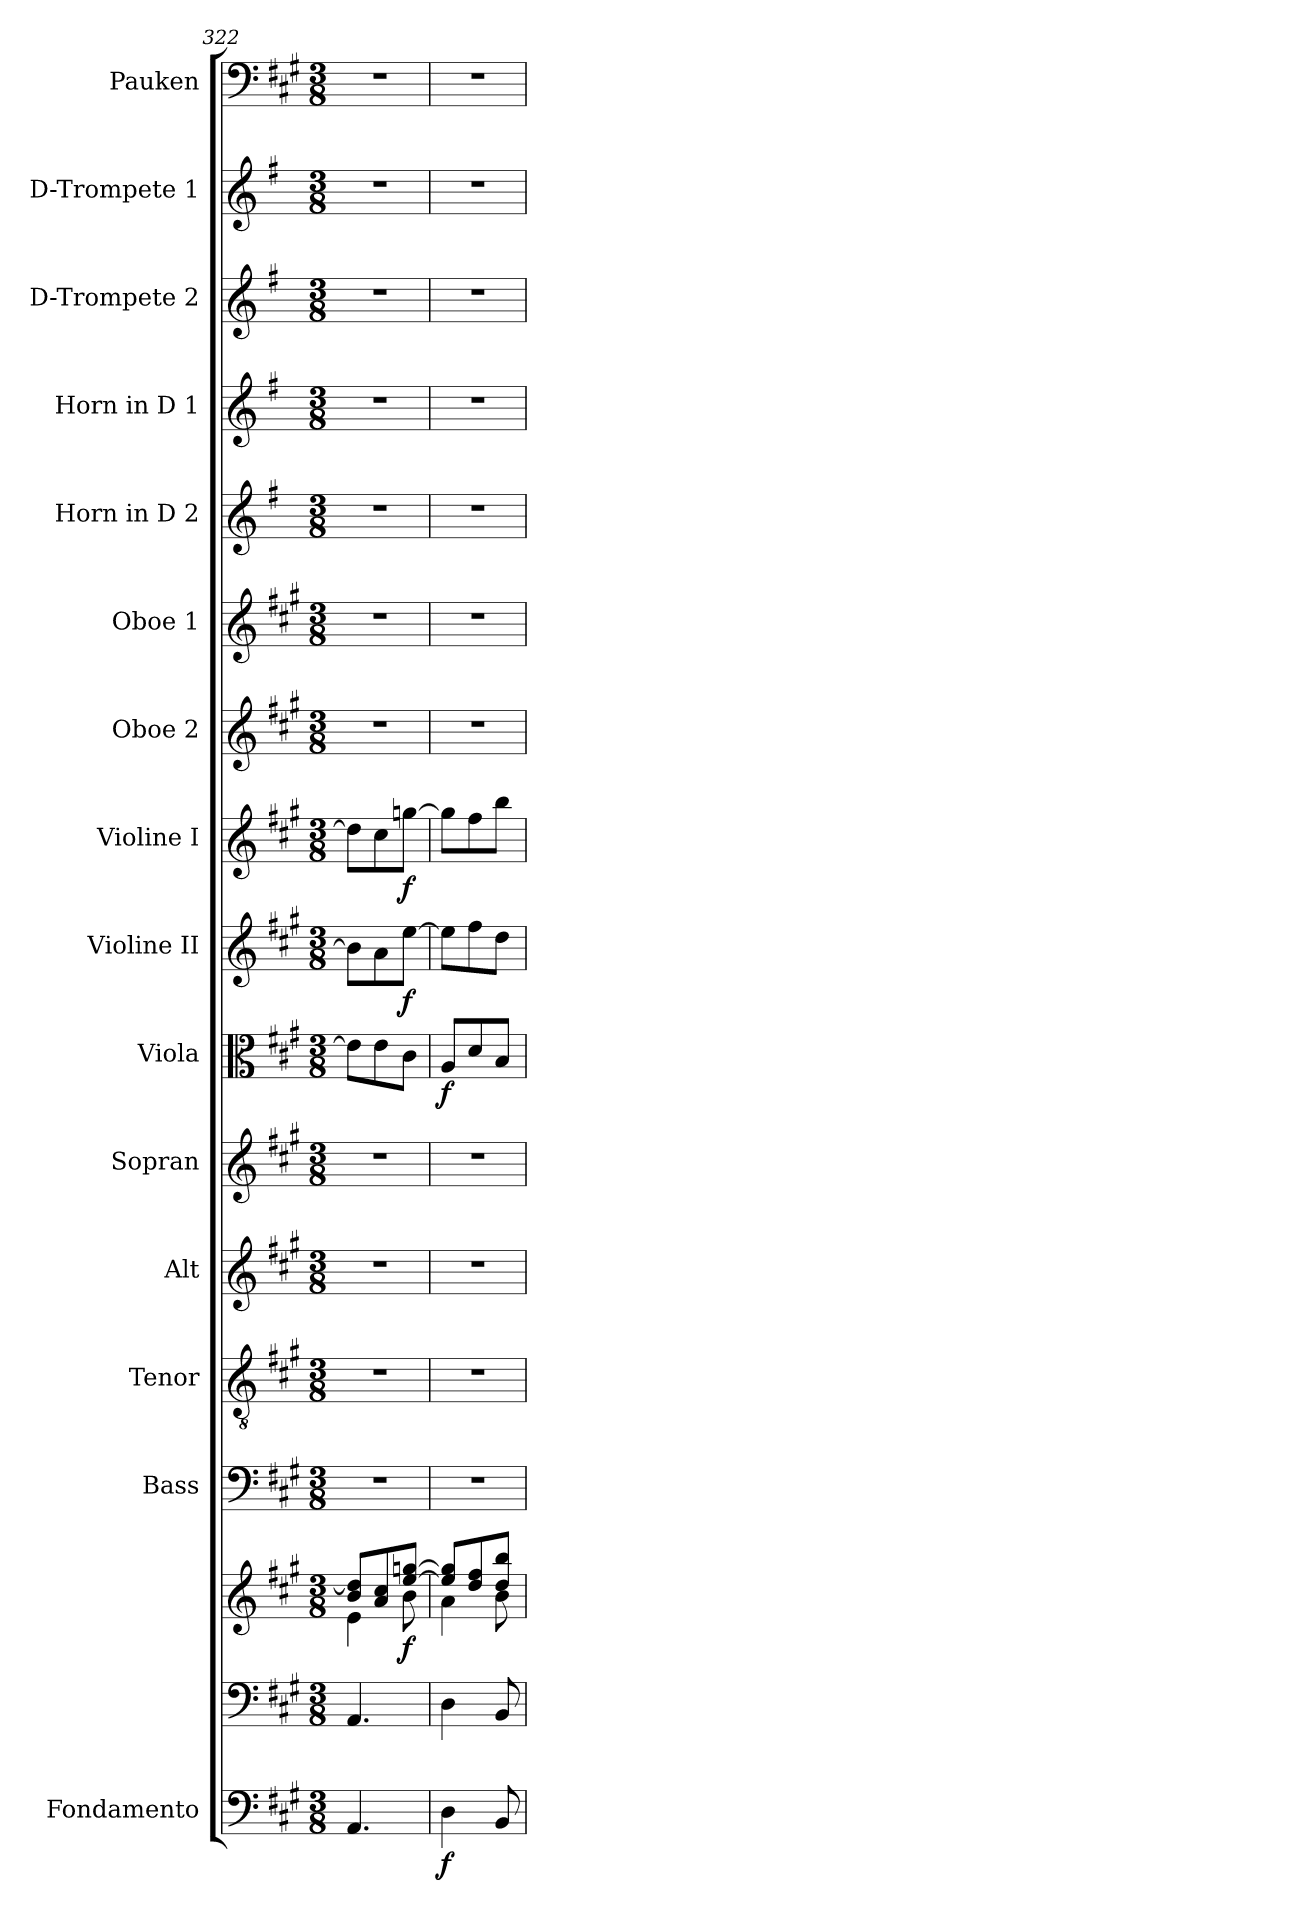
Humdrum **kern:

**kern	**dynam	**kern	**kern	**dynam	**kern	**kern	**kern	**kern	**kern	**dynam	**kern	**dynam	**kern	**dynam	**kern	**kern	**kern	**kern	**kern	**kern	**kern
*part16	*part16	*part15	*part15	*part15	*part14	*part13	*part12	*part11	*part10	*part10	*part9	*part9	*part8	*part8	*part7	*part6	*part5	*part4	*part3	*part2	*part1
*staff17	*staff17	*staff16	*staff15	*staff15/16	*staff14	*staff13	*staff12	*staff11	*staff10	*staff10	*staff9	*staff9	*staff8	*staff8	*staff7	*staff6	*staff5	*staff4	*staff3	*staff2	*staff1
*I"Fondamento	*	*	*	*	*I"Bass	*I"Tenor	*I"Alt	*I"Sopran	*I"Viola	*	*I"Violine II	*	*I"Violine I	*	*I"Oboe 2	*I"Oboe 1	*I"Horn in D 2	*I"Horn in D 1	*I"D-Trompete 2	*I"D-Trompete 1	*I"Pauken
*I'F.	*	*	*	*	*I'B.	*I'T.	*I'A.	*I'S.	*I'Vla.	*	*I'Vl. II	*	*I'Vl. I	*	*I'Ob. 2	*I'Ob. 1	*	*	*I'D Trp. 2	*I'D Trp. 1	*I'Pk.
*clefF4	*	*clefF4	*clefG2	*	*clefF4	*clefGv2	*clefG2	*clefG2	*clefC3	*	*clefG2	*	*clefG2	*	*clefG2	*clefG2	*clefG2	*clefG2	*clefG2	*clefG2	*clefF4
*ITrd7c12	*	*	*	*	*	*	*	*	*	*	*	*	*	*	*	*	*ITrd6c10	*ITrd6c10	*ITrd-1c-2	*ITrd-1c-2	*
*k[f#c#g#]	*	*k[f#c#g#]	*k[f#c#g#]	*	*k[f#c#g#]	*k[f#c#g#]	*k[f#c#g#]	*k[f#c#g#]	*k[f#c#g#]	*	*k[f#c#g#]	*	*k[f#c#g#]	*	*k[f#c#g#]	*k[f#c#g#]	*k[f#c#g#]	*k[f#c#g#]	*k[f#c#g#]	*k[f#c#g#]	*k[f#c#g#]
*A:	*	*A:	*A:	*	*A:	*A:	*A:	*A:	*A:	*	*A:	*	*A:	*	*A:	*A:	*A:	*A:	*A:	*A:	*A:
*M3/8	*	*M3/8	*M3/8	*	*M3/8	*M3/8	*M3/8	*M3/8	*M3/8	*	*M3/8	*	*M3/8	*	*M3/8	*M3/8	*M3/8	*M3/8	*M3/8	*M3/8	*M3/8
=322	=322	=322	=322	=322	=322	=322	=322	=322	=322	=322	=322	=322	=322	=322	=322	=322	=322	=322	=322	=322	=322
*	*	*	*^	*	*	*	*	*	*	*	*	*	*	*	*	*	*	*	*	*	*
4.AAA/	.	4.AA/	8b/ 8dd/]L	4e\	.	4.r	4.r	4.r	4.r	8e\L]	.	8b\L]	.	8dd\L]	.	4.r	4.r	4.r	4.r	4.r	4.r	4.r
.	.	.	8a/ 8cc#/	.	.	.	.	.	.	8e\	.	8a\	.	8cc#\	.	.	.	.	.	.	.	.
!	!	!	!	!	!LO:DY:b	!	!	!	!	!	!	!	!LO:DY:b	!	!LO:DY:b	!	!	!	!	!	!	!
.	.	.	[>8ee/ [>8ggn/J	8b\	f	.	.	.	.	8c#\J	.	[8ee\J	f	[8ggn\J	f	.	.	.	.	.	.	.
=323	=323	=323	=323	=323	=323	=323	=323	=323	=323	=323	=323	=323	=323	=323	=323	=323	=323	=323	=323	=323	=323	=323
!	!LO:DY:b	!	!	!	!	!	!	!	!	!	!LO:DY:b	!	!	!	!	!	!	!	!	!	!	!
4DD\	f	4D\	8ee/] 8gg/]L	4a\	.	4.r	4.r	4.r	4.r	8A/L	f	8ee\L]	.	8gg\L]	.	4.r	4.r	4.r	4.r	4.r	4.r	4.r
.	.	.	8dd/ 8ff#/	.	.	.	.	.	.	8d/	.	8ff#\	.	8ff#\	.	.	.	.	.	.	.	.
8BBB/	.	8BB/	8dd/ 8bb/J	8b\	.	.	.	.	.	8B/J	.	8dd\J	.	8bb\J	.	.	.	.	.	.	.	.
*	*	*	*v	*v	*	*	*	*	*	*	*	*	*	*	*	*	*	*	*	*	*	*
=	=	=	=	=	=	=	=	=	=	=	=	=	=	=	=	=	=	=	=	=	=
*-	*-	*-	*-	*-	*-	*-	*-	*-	*-	*-	*-	*-	*-	*-	*-	*-	*-	*-	*-	*-	*-
